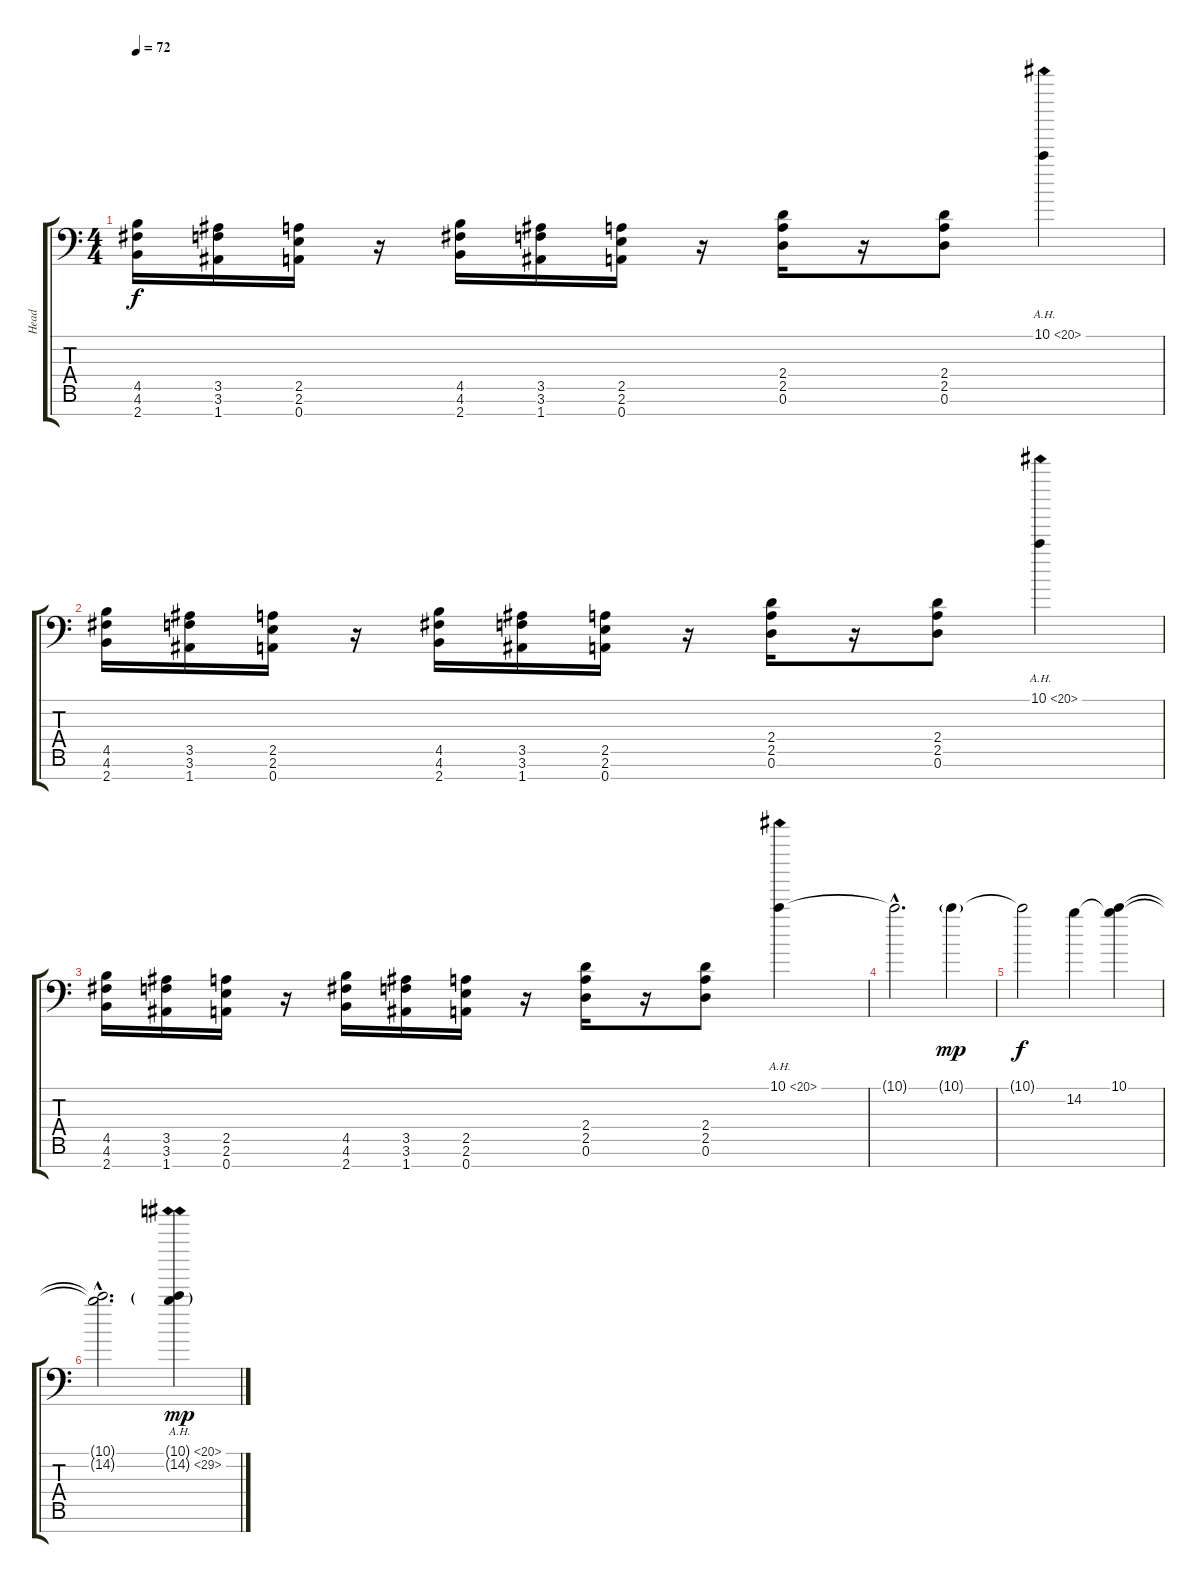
\track ("Head" "Head") {instrument distortionguitar}
\staff {score tabs}
\tuning (D4 A3 F3 C3 G2 D2 A1) {hide}
\ts (4 4)
\tempo 72
\clef f4
\ks c
(4.5 4.6 2.7).16{dy f} (3.5 3.6 1.7).16 (2.5 2.6 0.7).16 r.16 (4.5 4.6 2.7).16 (3.5 3.6 1.7).16 (2.5 2.6 0.7).16 r.16 (2.4 2.5 0.6).16 r.16 (2.4 2.5 0.6).8 10.1{ah 10}.4 |
(4.5 4.6 2.7).16 (3.5 3.6 1.7).16 (2.5 2.6 0.7).16 r.16 (4.5 4.6 2.7).16 (3.5 3.6 1.7).16 (2.5 2.6 0.7).16 r.16 (2.4 2.5 0.6).16 r.16 (2.4 2.5 0.6).8 10.1{ah 10}.4 |
(4.5 4.6 2.7).16 (3.5 3.6 1.7).16 (2.5 2.6 0.7).16 r.16 (4.5 4.6 2.7).16 (3.5 3.6 1.7).16 (2.5 2.6 0.7).16 r.16 (2.4 2.5 0.6).16 r.16 (2.4 2.5 0.6).8 10.1{ah 10}.4 |
10.1{hac t}.2{d} 10.1{g}.4{dy mp} |
10.1{t}.2{dy f} 14.2.4 (10.1 14.2{t}).4 |
(10.1{hac t} 14.2{hac t}).2{d} (10.1{ah 10 g} 14.2{ah 15 g}).4{dy mp}
